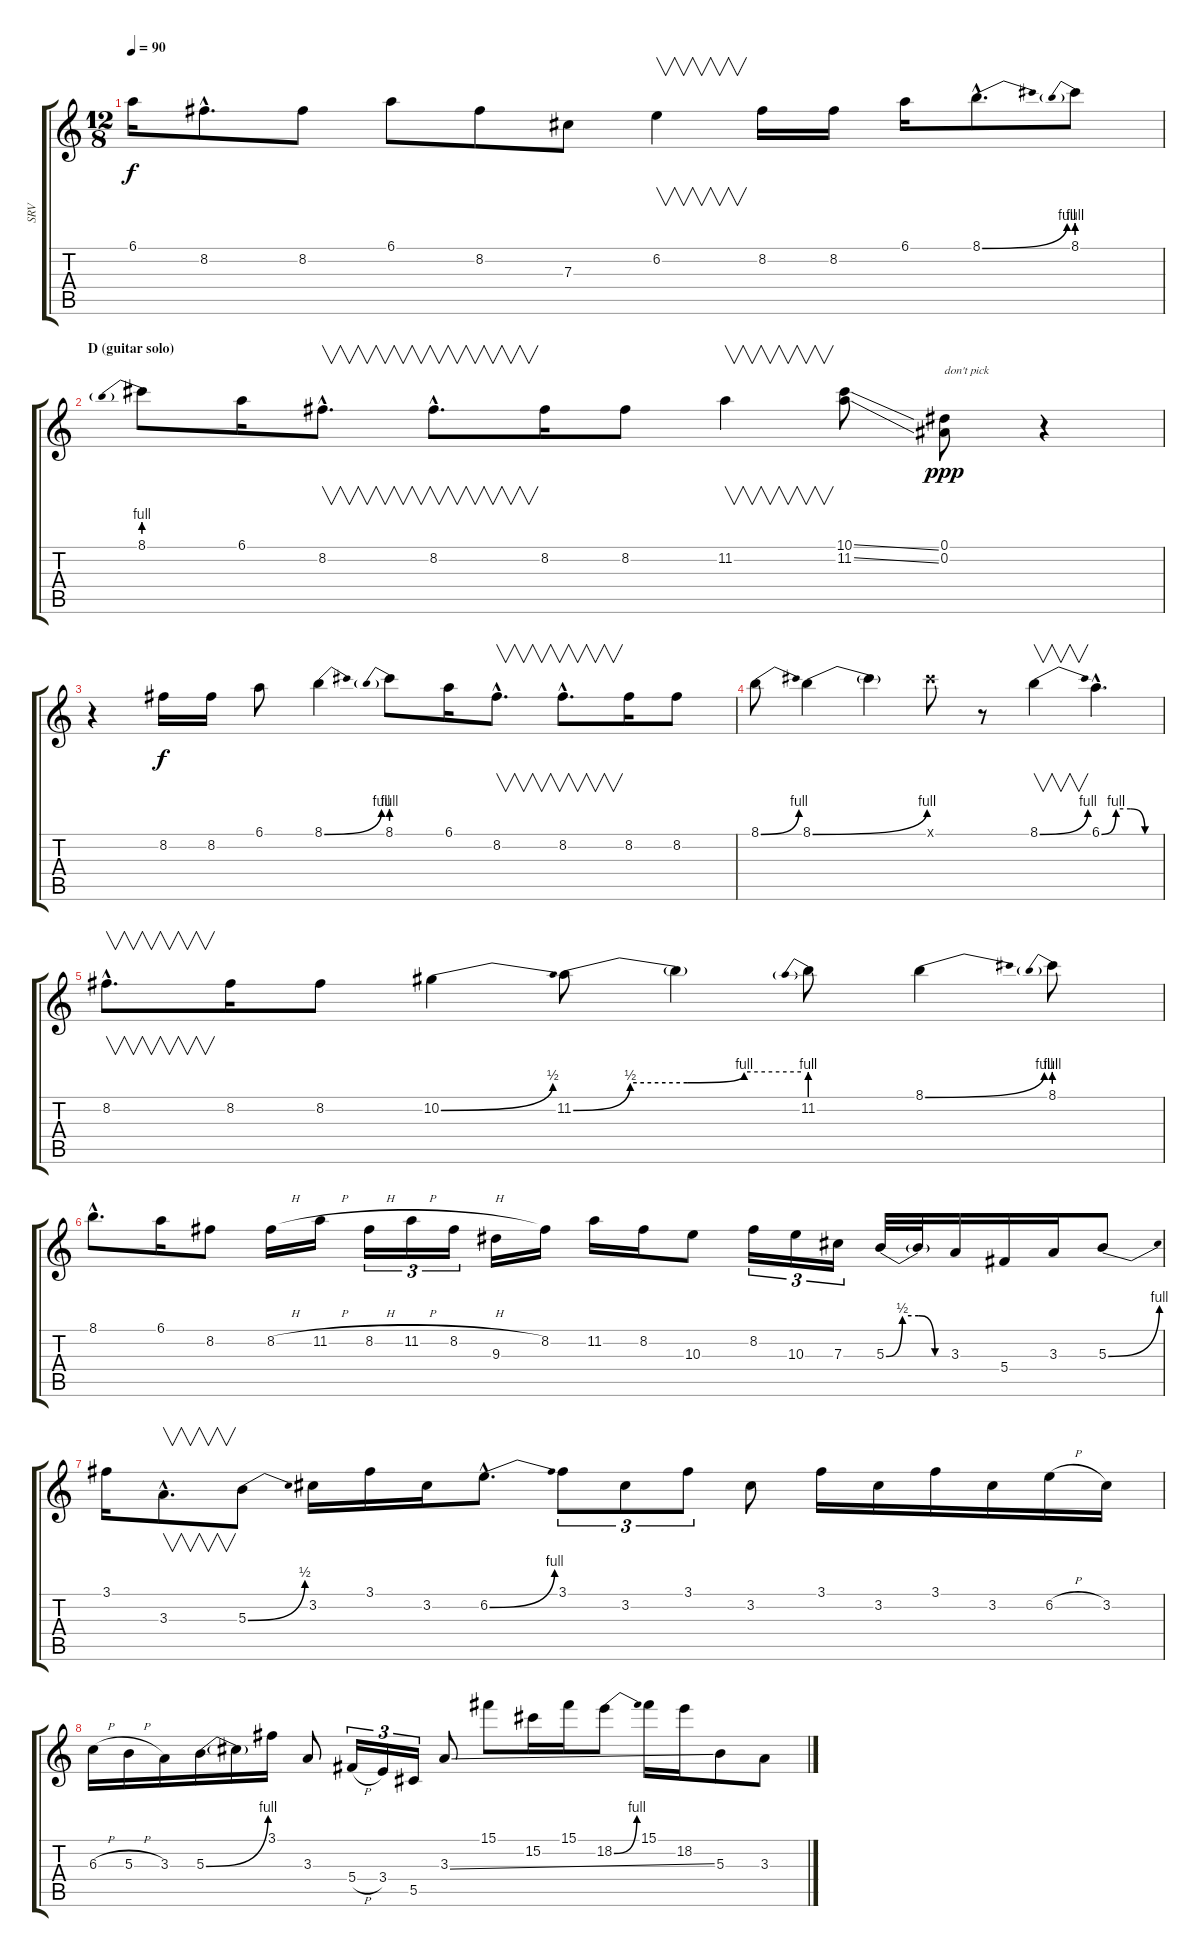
\track ("SRV" "SRV") {instrument overdrivenguitar}
\staff {score tabs}
\tuning (Eb4 Bb3 Gb3 Db3 Ab2 Eb2) {hide}
\ts (12 8)
\tempo 90
\clef g2
\ks c
6.1.16{dy f} 8.2{hac}.8{d} 8.2.8 6.1.8 8.2.8 7.3.8 6.2.4{v} 8.2.16 8.2.16 6.1.16 8.1{be (bend 0 0 60 4) hac}.8{d} 8.1{be (prebend 0 4 60 4)}.8 |
\section ("" "D (guitar solo)")
8.1{be (prebend 0 4 60 4)}.8 6.1.16 8.2{hac}.8{v d} 8.2{hac}.8{v d} 8.2.16 8.2.8 11.2.4{v} (10.1{ss} 11.2{ss}).8 (0.1 0.2).8{txt "don't pick" dy ppp} r.4 |
r.4 8.2.16{dy f} 8.2.16 6.1.8 8.1{be (bend 0 0 60 4)}.4 8.1{be (prebend 0 4 60 4)}.8 6.1.16 8.2{hac}.8{v d} 8.2{hac}.8{v d} 8.2.16 8.2.8 |
8.1{be (bend 0 0 60 4)}.8 8.1{be (bend 0 0 60 4)}.4 8.1{t}.4 10.1{x}.8 r.8 8.1{be (bend 0 0 60 4)}.4{v} 6.1{be (custom 0 0 15 4 30 4 45 0 60 0) hac}.4{d} |
8.2{hac}.8{v d} 8.2.16 8.2.8 10.2{be (bend 0 0 60 2)}.4 11.2{be (custom 0 0 15 2 30 2 45 4 60 4)}.8 11.2{t}.4 11.2{be (prebend 0 4 60 4)}.8 8.1{be (bend 0 0 60 4)}.4 8.1{be (prebend 0 4 60 4)}.8 |
8.1{hac}.8{d} 6.1.16 8.2.8 8.2{h}.16 11.2{h}.16 8.2{h}.16{tu (3 2)} 11.2{h}.16{tu (3 2)} 8.2{h}.16{tu (3 2)} 9.3.16 8.2.16 11.2.16 8.2.16 10.3.8 8.2.16{tu (3 2)} 10.3.16{tu (3 2)} 7.3.16{tu (3 2)} 5.3{be (custom 0 0 15 2 30 2 45 0 60 0)}.32 5.3{t}.32 3.3.16 5.4.16 3.3.16 5.3{be (bend 0 0 60 4)}.8 |
3.1.16 3.3{hac}.8{v d} 5.3{be (bend 0 0 60 2)}.8 3.2.16 3.1.16 3.2.16 6.2{be (bend 0 0 60 4) hac}.8{d} 3.1.8{tu (3 2)} 3.2.8{tu (3 2)} 3.1.8{tu (3 2)} 3.2.8 3.1.16 3.2.16 3.1.16 3.2.16 6.2{h}.16 3.2.16 |
6.3{h}.16 5.3{h}.16 3.3.16 5.3{be (bend 0 0 60 4)}.16 5.3{t}.16 3.1.16 3.3.8 5.4{h}.16{tu (3 2)} 3.4.16{tu (3 2)} 5.5.16{tu (3 2)} 3.3{ss}.8 15.1.8 15.2.16 15.1.16 18.2{be (bend 0 0 60 4)}.8 15.1.16 18.2.16 5.3.8 3.3.8
